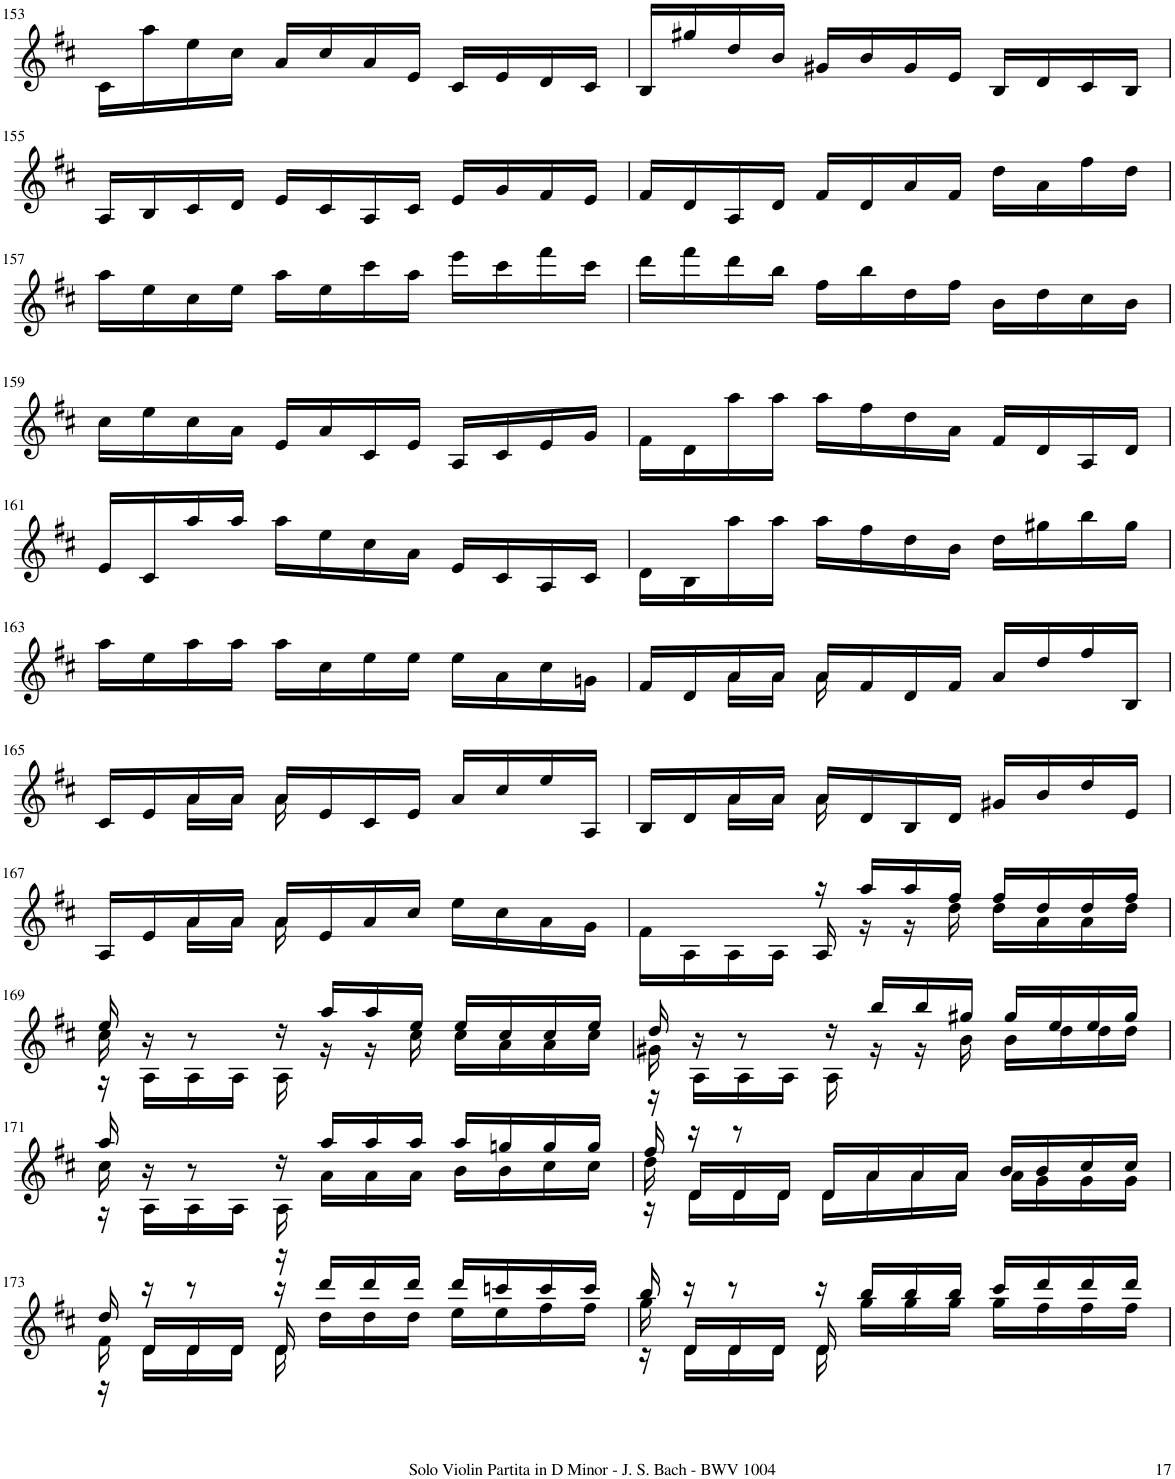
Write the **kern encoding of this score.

**kern
*part1
*staff1
*I"Violin
*I'Vln.
!!LO:PB:g=z
*clefG2
*k[f#c#]
*M3/4
=153
16c#\LL
16aa\
16ee\
16cc#\JJ
16a/LL
16cc#/
16a/
16e/JJ
16c#/LL
16e/
16d/
16c#/JJ
=154
16B/LL
16gg#X/
16dd/
16b/JJ
16g#X/LL
16b/
16g#/
16e/JJ
16B/LL
16d/
16c#/
16B/JJ
!!LO:LB:g=z
=155
16A/LL
16B/
16c#/
16d/JJ
16e/LL
16c#/
16A/
16c#/JJ
16e/LL
16g/
16f#/
16e/JJ
=156
16f#/LL
16d/
16A/
16d/JJ
16f#/LL
16d/
16a/
16f#/JJ
16dd\LL
16a\
16ff#\
16dd\JJ
!!LO:LB:g=z
=157
16aa\LL
16ee\
16cc#\
16ee\JJ
16aa\LL
16ee\
16ccc#\
16aa\JJ
16eee\LL
16ccc#\
16fff#\
16ccc#\JJ
=158
16ddd\LL
16fff#\
16ddd\
16bb\JJ
16ff#\LL
16bb\
16dd\
16ff#\JJ
16b\LL
16dd\
16cc#\
16b\JJ
!!LO:LB:g=z
=159
16cc#\LL
16ee\
16cc#\
16a\JJ
16e/LL
16a/
16c#/
16e/JJ
16A/LL
16c#/
16e/
16g/JJ
=160
16f#\LL
16d\
16aa\
16aa\JJ
16aa\LL
16ff#\
16dd\
16a\JJ
16f#/LL
16d/
16A/
16d/JJ
!!LO:LB:g=z
=161
16e/LL
16c#/
16aa/
16aa/JJ
16aa\LL
16ee\
16cc#\
16a\JJ
16e/LL
16c#/
16A/
16c#/JJ
=162
16d\LL
16B\
16aa\
16aa\JJ
16aa\LL
16ff#\
16dd\
16b\JJ
16dd\LL
16gg#X\
16bb\
16gg#\JJ
!!LO:LB:g=z
=163
16aa\LL
16ee\
16aa\
16aa\JJ
16aa\LL
16cc#\
16ee\
16ee\JJ
16ee\LL
16a\
16cc#\
16gn\JJ
=164
*^
16f#/LL	8ryy
16d/	.
16a/	16a\LL
16a/JJ	16a\JJ
16a/LL	16a\
16f#/	16ryy
16d/	8ryy
16f#/JJ	.
16a/LL	4ryy
16dd/	.
16ff#/	.
16B/JJ	.
!!LO:LB:g=z	!!
=165	=165
16c#/LL	8ryy
16e/	.
16a/	16a\LL
16a/JJ	16a\JJ
16a/LL	16a\
16e/	16ryy
16c#/	8ryy
16e/JJ	.
16a/LL	4ryy
16cc#/	.
16ee/	.
16A/JJ	.
=166	=166
16B/LL	8ryy
16d/	.
16a/	16a\LL
16a/JJ	16a\JJ
16a/LL	16a\
16d/	16ryy
16B/	8ryy
16d/JJ	.
16g#X/LL	4ryy
16b/	.
16dd/	.
16e/JJ	.
!!LO:LB:g=z	!!
=167	=167
16A/LL	8ryy
16e/	.
16a/	16a\LL
16a/JJ	16a\JJ
16a/LL	16a\
16e/	16ryy
16a/	8ryy
16cc#/JJ	.
16ee\LL	4ryy
16cc#\	.
16a\	.
16g\JJ	.
=168	=168
4ryy	16f#\LL
.	16A\
.	16A\
.	16A\JJ
16r	16A/
16aa/LL	16r
16aa/	16r
16ff#/JJ	16dd\
16ff#/LL	16dd\LL
16dd/	16a\
16dd/	16a\
16ff#/JJ	16dd\JJ
!!LO:LB:g=z	!!
=169	=169
*	*^
16ee/	16cc#\	16r
16r	16ryy	16A\LL
8r	8ryy	16A\
.	.	16A\JJ
16r	16A\	4ryy
16aa/LL	16r	.
16aa/	16r	.
16ee/JJ	16cc#\	.
16ee/LL	16cc#\LL	4ryy
16cc#/	16a\	.
16cc#/	16a\	.
16ee/JJ	16cc#\JJ	.
=170	=170	=170
16dd/	16g#X\	16r
16r	16ryy	16A\LL
8r	8ryy	16A\
.	.	16A\JJ
16r	16A\	4ryy
16bb/LL	16r	.
16bb/	16r	.
16gg#X/JJ	16b\	.
16gg#/LL	16b\LL	4ryy
16ee/	16dd\	.
16ee/	16dd\	.
16gg#/JJ	16dd\JJ	.
!!LO:LB:g=z	!!	!!
=171	=171	=171
16aa/	16cc#\	16r
16r	16ryy	16A\LL
8r	8ryy	16A\
.	.	16A\JJ
16r	16A\	16r
16aa/LL	16a\LL	16ryy
16aa/	16a\	8ryy
16aa/JJ	16a\JJ	.
16aa/LL	16b\LL	4ryy
16ggn/	16b\	.
16gg/	16cc#\	.
16gg/JJ	16cc#\JJ	.
=172	=172	=172
16ff#/	16dd\	16r
16r	16d\LL	16d/LL
8r	16d\	16d/
.	16d\JJ	16d/JJ
16d/LL	16d\LL	4ryy
16a/	16a\	.
16a/	16a\	.
16a/JJ	16a\JJ	.
16b/LL	16a\LL	4ryy
16b/	16g\	.
16cc#/	16g\	.
16cc#/JJ	16g\JJ	.
!!LO:LB:g=z	!!	!!
=173	=173	=173
16dd/	16f#\	16r
16r	16d\LL	16d/LL
8r	16d\	16d/
.	16d\JJ	16d/JJ
16r	16d\	16d/
16ddd/LL	16dd\LL	16ryy
16ddd/	16dd\	8ryy
16ddd/JJ	16dd\JJ	.
16ddd/LL	16ee\LL	4ryy
16cccn/	16ee\	.
16ccc/	16ff#\	.
16ccc/JJ	16ff#\JJ	.
=174	=174	=174
16bb/	16gg\	16r
16r	16d\LL	16d/LL
8r	16d\	16d/
.	16d\JJ	16d/JJ
16r	16d\	16d/
16bb/LL	16gg\LL	16ryy
16bb/	16gg\	8ryy
16bb/JJ	16gg\JJ	.
16ccc#/LL	16gg\LL	4ryy
16ddd/	16ff#\	.
16ddd/	16ff#\	.
16ddd/JJ	16ff#\JJ	.
*v	*v	*v
=
*-
